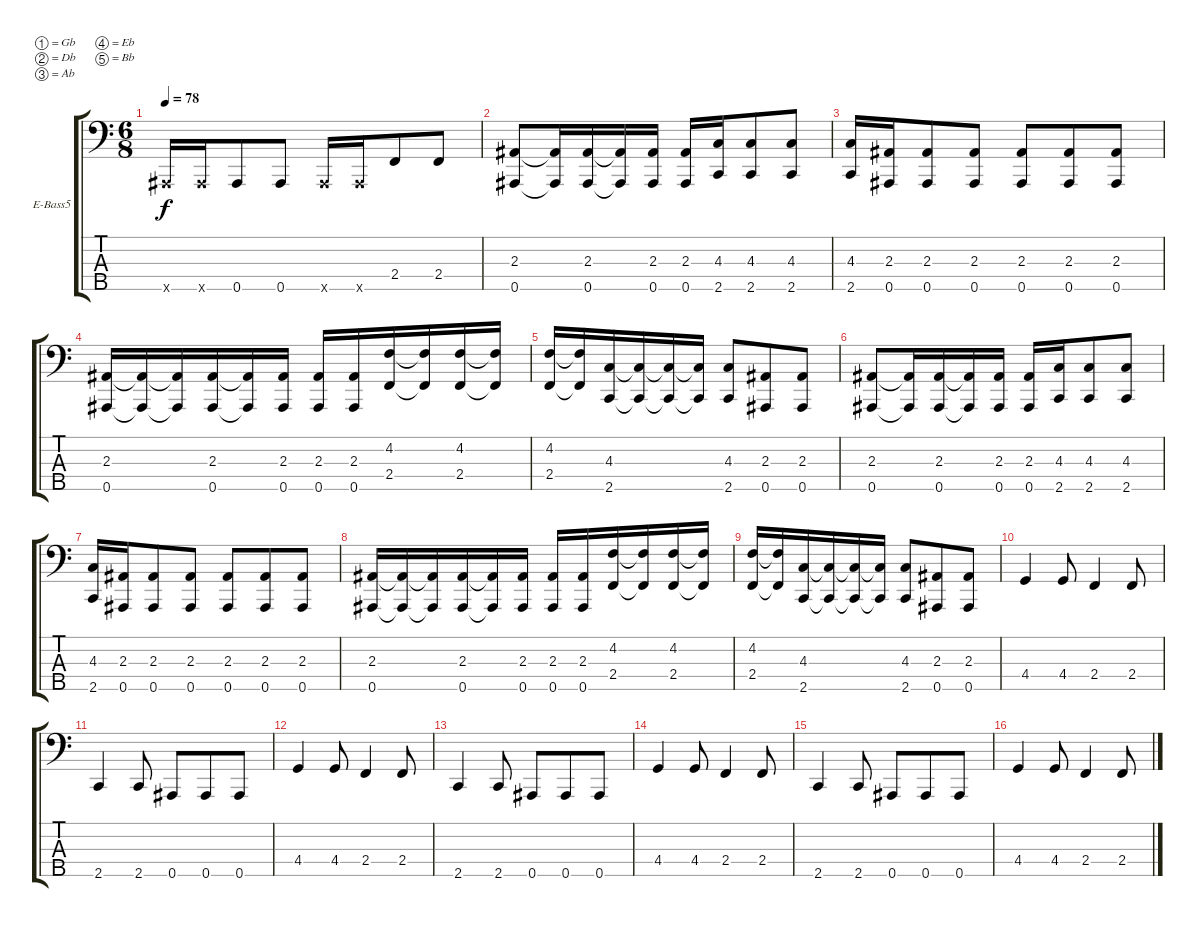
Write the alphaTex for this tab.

\defaultSystemsLayout 4
\bracketExtendMode groupsimilarinstruments
\firstSystemTrackNameOrientation horizontal
\otherSystemsTrackNameOrientation horizontal
\track ("Bass Elect. 5 String" "E-Bass5") {instrument electricbassfinger}
\staff {score tabs}
\tuning (Gb2 Db2 Ab1 Eb1 Bb0)
\ts (6 8)
\tempo 78
\clef f4
\scale
0.333333
\ks c
0.5{x}.16{dy f} 0.5{x}.16 0.5.8 0.5.8 0.5{x}.16 0.5{x}.16 2.4.8 2.4.8 |
\scale
0.333333 (2.3 0.5).8 (2.3{t} 0.5{t}).16 (2.3 0.5).16 (2.3{t} 0.5{t}).16 (2.3 0.5).16 (2.3 0.5).16 (4.3 2.5).16 (4.3 2.5).8 (4.3 2.5).8 |
\scale
0.333333 (4.3 2.5).16 (2.3 0.5).16 (2.3 0.5).8 (2.3 0.5).8 (2.3 0.5).8 (2.3 0.5).8 (2.3 0.5).8 |
\scale
0.333333 (2.3 0.5).16 (2.3{t} 0.5{t}).16 (2.3{t} 0.5{t}).16 (2.3 0.5).16 (2.3{t} 0.5{t}).16 (2.3 0.5).16 (2.3 0.5).16 (2.3 0.5).16 (4.2 2.4).16 (4.2{t} 2.4{t}).16 (4.2 2.4).16 (4.2{t} 2.4{t}).16 |
\scale
0.333333 (4.2 2.4).16 (4.2{t} 2.4{t}).16 (4.3 2.5).16 (4.3{t} 2.5{t}).16 (4.3{t} 2.5{t}).16 (4.3{t} 2.5{t}).16 (4.3 2.5).8 (2.3 0.5).8 (2.3 0.5).8 |
\scale
0.333333 (2.3 0.5).8 (2.3{t} 0.5{t}).16 (2.3 0.5).16 (2.3{t} 0.5{t}).16 (2.3 0.5).16 (2.3 0.5).16 (4.3 2.5).16 (4.3 2.5).8 (4.3 2.5).8 |
\scale
0.333333 (4.3 2.5).16 (2.3 0.5).16 (2.3 0.5).8 (2.3 0.5).8 (2.3 0.5).8 (2.3 0.5).8 (2.3 0.5).8 |
\scale
0.333333 (2.3 0.5).16 (2.3{t} 0.5{t}).16 (2.3{t} 0.5{t}).16 (2.3 0.5).16 (2.3{t} 0.5{t}).16 (2.3 0.5).16 (2.3 0.5).16 (2.3 0.5).16 (4.2 2.4).16 (4.2{t} 2.4{t}).16 (4.2 2.4).16 (4.2{t} 2.4{t}).16 |
\scale
0.333333 (4.2 2.4).16 (4.2{t} 2.4{t}).16 (4.3 2.5).16 (4.3{t} 2.5{t}).16 (4.3{t} 2.5{t}).16 (4.3{t} 2.5{t}).16 (4.3 2.5).8 (2.3 0.5).8 (2.3 0.5).8 |
\scale
0.333333 4.4.4 4.4.8 2.4.4 2.4.8 |
\scale
0.333333 2.5.4 2.5.8 0.5.8 0.5.8 0.5.8 |
\scale
0.333333 4.4.4 4.4.8 2.4.4 2.4.8 |
\scale
0.333333 2.5.4 2.5.8 0.5.8 0.5.8 0.5.8 |
\scale
0.333333 4.4.4 4.4.8 2.4.4 2.4.8 |
\scale
0.333333 2.5.4 2.5.8 0.5.8 0.5.8 0.5.8 |
\scale
0.333333 4.4.4 4.4.8 2.4.4 2.4.8
